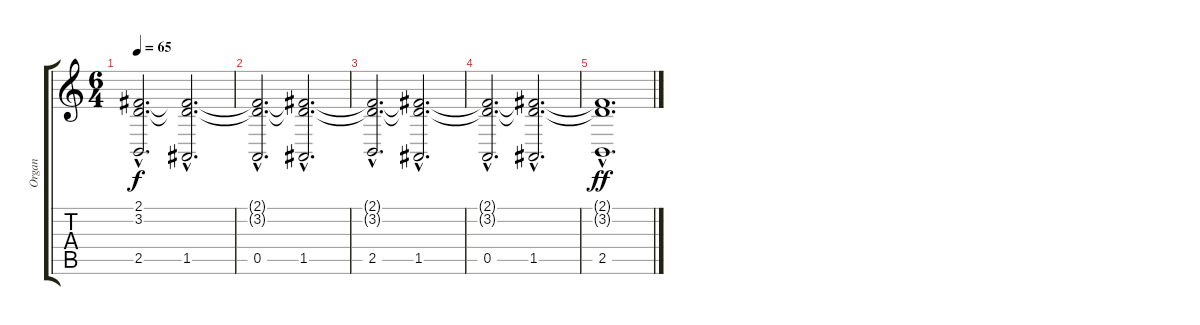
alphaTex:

\track ("Organ" "Organ") {instrument drawbarorgan}
\staff {score tabs}
\tuning (E4 B3 G3 D3 A2 E2) {hide}
\ts (6 4)
\tempo 65
\clef g2
\ks c
(2.1{hac t} 3.2{hac t} 2.5{hac}).2{d dy f} (2.1{hac t} 3.2{hac t} 1.5{hac}).2{d} |
(2.1{hac t} 3.2{hac t} 0.5{hac}).2{d} (2.1{hac t} 3.2{hac t} 1.5{hac}).2{d} |
(2.1{hac t} 3.2{hac t} 2.5{hac}).2{d} (2.1{hac t} 3.2{hac t} 1.5{hac}).2{d} |
(2.1{hac t} 3.2{hac t} 0.5{hac}).2{d} (2.1{hac t} 3.2{hac t} 1.5{hac}).2{d} |
(2.1{hac t} 3.2{hac t} 2.5{hac}).1{d dy ff volume 4}
